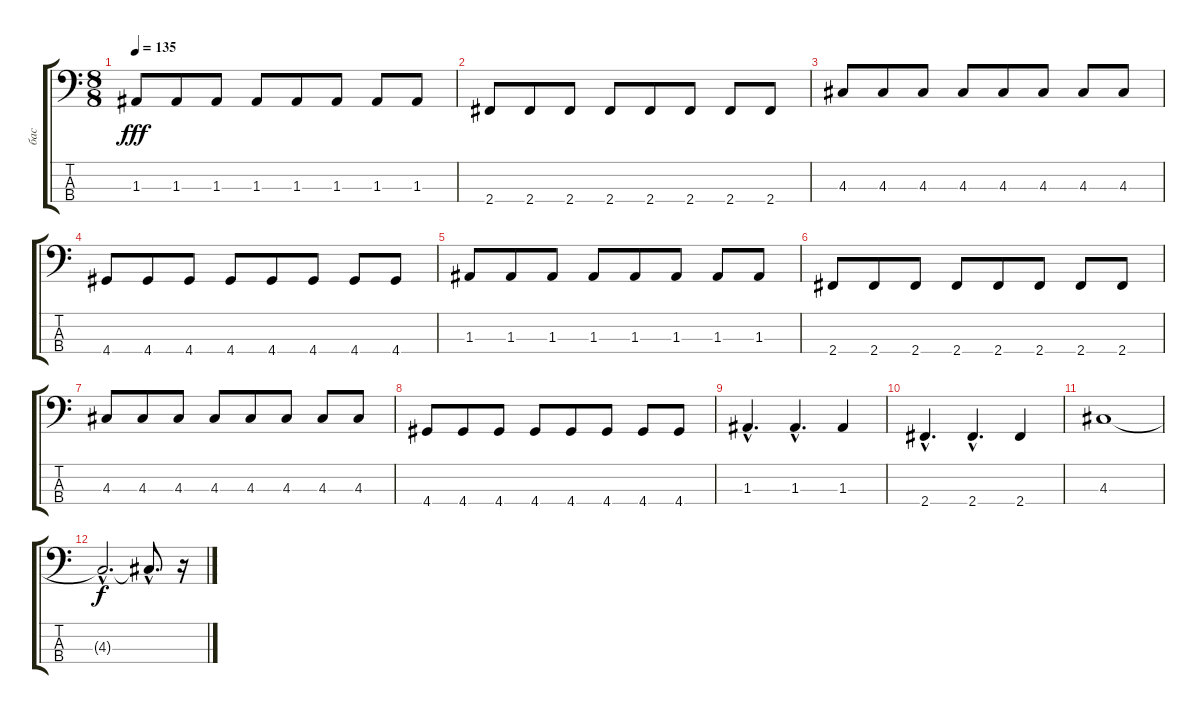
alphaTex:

\track ("бас" "бас") {instrument electricbassfinger}
\staff {score tabs}
\tuning (G2 D2 A1 E1) {hide}
\ts (8 8)
\tempo 135
\clef f4
\ks c
1.3.8{dy fff} 1.3.8 1.3.8 1.3.8 1.3.8 1.3.8 1.3.8 1.3.8 |
2.4.8 2.4.8 2.4.8 2.4.8 2.4.8 2.4.8 2.4.8 2.4.8 |
4.3.8 4.3.8 4.3.8 4.3.8 4.3.8 4.3.8 4.3.8 4.3.8 |
4.4.8 4.4.8 4.4.8 4.4.8 4.4.8 4.4.8 4.4.8 4.4.8 |
1.3.8 1.3.8 1.3.8 1.3.8 1.3.8 1.3.8 1.3.8 1.3.8 |
2.4.8 2.4.8 2.4.8 2.4.8 2.4.8 2.4.8 2.4.8 2.4.8 |
4.3.8 4.3.8 4.3.8 4.3.8 4.3.8 4.3.8 4.3.8 4.3.8 |
4.4.8 4.4.8 4.4.8 4.4.8 4.4.8 4.4.8 4.4.8 4.4.8 |
1.3{hac}.4{d} 1.3{hac}.4{d} 1.3.4 |
2.4{hac}.4{d} 2.4{hac}.4{d} 2.4.4 |
4.3.1 |
4.3{hac t}.2{d dy f} 4.3{hac t}.8{d} r.16
